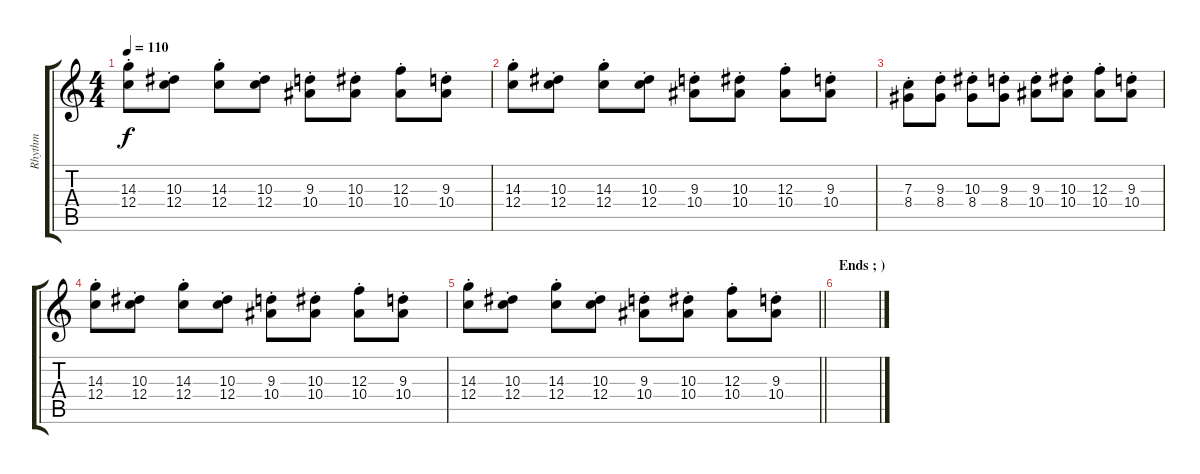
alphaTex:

\track ("Rhythm" "Rhythm") {instrument distortionguitar}
\staff {score tabs}
\tuning (D4 A3 F3 C3 G2 C2) {hide}
\ts (4 4)
\tempo 110
\clef g2
\ks c
(14.3{st} 12.4{st}).8{dy f} (10.3{st} 12.4{st}).8 (14.3{st} 12.4{st}).8 (10.3{st} 12.4{st}).8 (9.3{st} 10.4{st}).8 (10.3{st} 10.4{st}).8 (12.3{st} 10.4{st}).8 (9.3{st} 10.4{st}).8 |
(14.3{st} 12.4{st}).8 (10.3{st} 12.4{st}).8 (14.3{st} 12.4{st}).8 (10.3{st} 12.4{st}).8 (9.3{st} 10.4{st}).8 (10.3{st} 10.4{st}).8 (12.3{st} 10.4{st}).8 (9.3{st} 10.4{st}).8 |
(7.3{st} 8.4{st}).8 (9.3{st} 8.4{st}).8 (10.3{st} 8.4{st}).8 (9.3{st} 8.4{st}).8 (9.3{st} 10.4{st}).8 (10.3{st} 10.4{st}).8 (12.3{st} 10.4{st}).8 (9.3{st} 10.4{st}).8 |
(14.3{st} 12.4{st}).8 (10.3{st} 12.4{st}).8 (14.3{st} 12.4{st}).8 (10.3{st} 12.4{st}).8 (9.3{st} 10.4{st}).8 (10.3{st} 10.4{st}).8 (12.3{st} 10.4{st}).8 (9.3{st} 10.4{st}).8 |
\barLineRight lightlight
(14.3{st} 12.4{st}).8 (10.3{st} 12.4{st}).8 (14.3{st} 12.4{st}).8 (10.3{st} 12.4{st}).8 (9.3{st} 10.4{st}).8 (10.3{st} 10.4{st}).8 (12.3{st} 10.4{st}).8 (9.3{st} 10.4{st}).8 |
\section ("" "Ends ; )")
